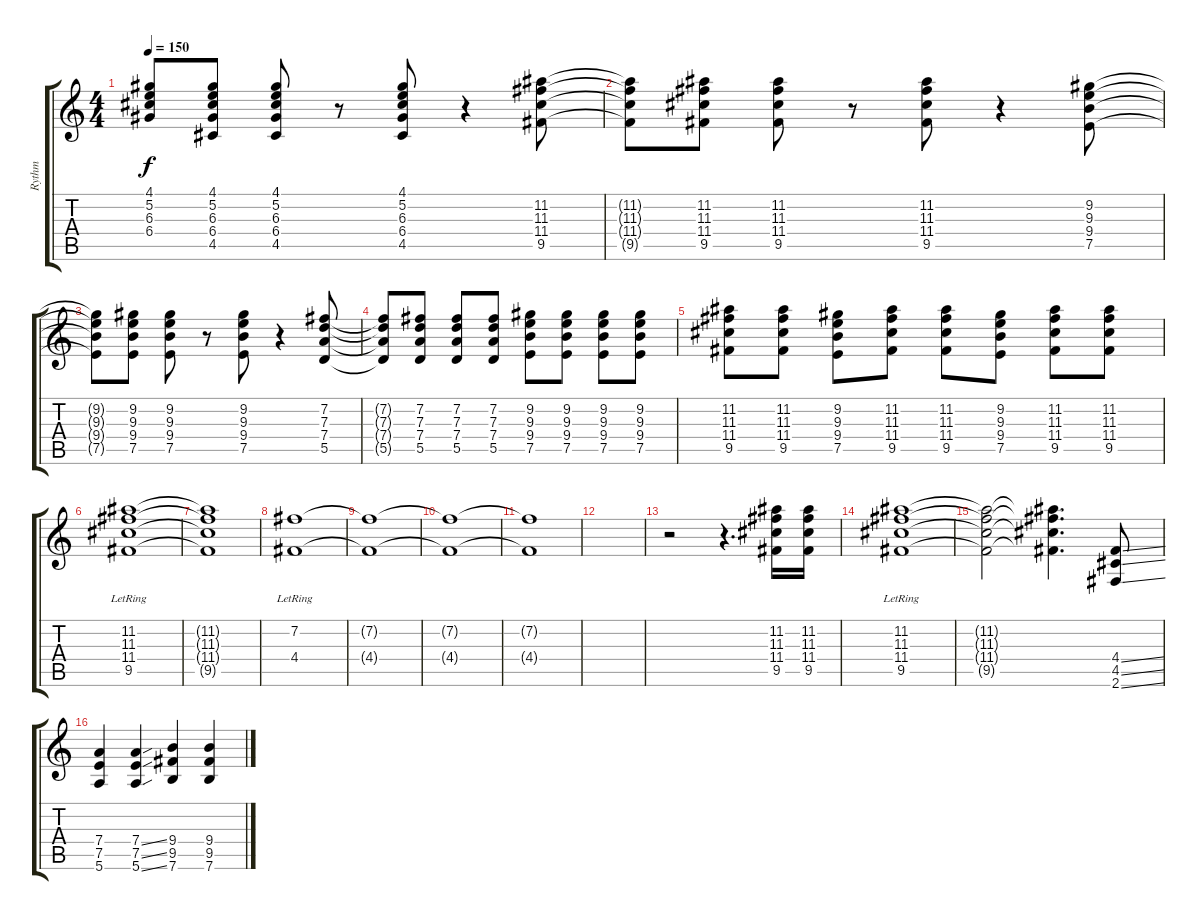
\track ("Rythm" "Rythm") {instrument distortionguitar}
\staff {score tabs}
\tuning (E4 B3 G3 D3 A2 E2) {hide}
\ts (4 4)
\tempo 150
\clef g2
\ks c
(4.1{t} 5.2{t} 6.3{t} 6.4{t}).8{dy f} (4.1 5.2 6.3 6.4 4.5).8 (4.1 5.2 6.3 6.4 4.5).8 r.8 (4.1 5.2 6.3 6.4 4.5).8 r.4 (11.2 11.3 11.4 9.5).8 |
(11.2{t} 11.3{t} 11.4{t} 9.5{t}).8 (11.2 11.3 11.4 9.5).8 (11.2 11.3 11.4 9.5).8 r.8 (11.2 11.3 11.4 9.5).8 r.4 (9.2 9.3 9.4 7.5).8 |
(9.2{t} 9.3{t} 9.4{t} 7.5{t}).8 (9.2 9.3 9.4 7.5).8 (9.2 9.3 9.4 7.5).8 r.8 (9.2 9.3 9.4 7.5).8 r.4 (7.2 7.3 7.4 5.5).8 |
(7.2{t} 7.3{t} 7.4{t} 5.5{t}).8 (7.2 7.3 7.4 5.5).8 (7.2 7.3 7.4 5.5).8 (7.2 7.3 7.4 5.5).8 (9.2 9.3 9.4 7.5).8 (9.2 9.3 9.4 7.5).8 (9.2 9.3 9.4 7.5).8 (9.2 9.3 9.4 7.5).8 |
(11.2 11.3 11.4 9.5).8 (11.2 11.3 11.4 9.5).8 (9.2 9.3 9.4 7.5).8 (11.2 11.3 11.4 9.5).8 (11.2 11.3 11.4 9.5).8 (9.2 9.3 9.4 7.5).8 (11.2 11.3 11.4 9.5).8 (11.2 11.3 11.4 9.5).8 |
(11.2{lr} 11.3 11.4 9.5).1 |
(11.2{t} 11.3{t} 11.4{t} 9.5{t}).1 |
(7.2 4.4{lr}).1 |
(7.2{t} 4.4{t}).1 |
(7.2{t} 4.4{t}).1 |
(7.2{t} 4.4{t}).1 |
|
r.2 r.4{d} (11.2 11.3 11.4 9.5).16 (11.2 11.3 11.4 9.5).16 |
(11.2{lr} 11.3 11.4 9.5).1 |
(11.2{t} 11.3{t} 11.4{t} 9.5{t}).2 (11.2{t} 11.3{t} 11.4{t} 9.5{t}).4{d} (4.4{ss} 4.5{ss} 2.6{ss}).8 |
(7.4 7.5 5.6).4 (7.4{ss} 7.5{ss} 5.6{ss}).4 (9.4 9.5 7.6).4 (9.4 9.5 7.6).4
